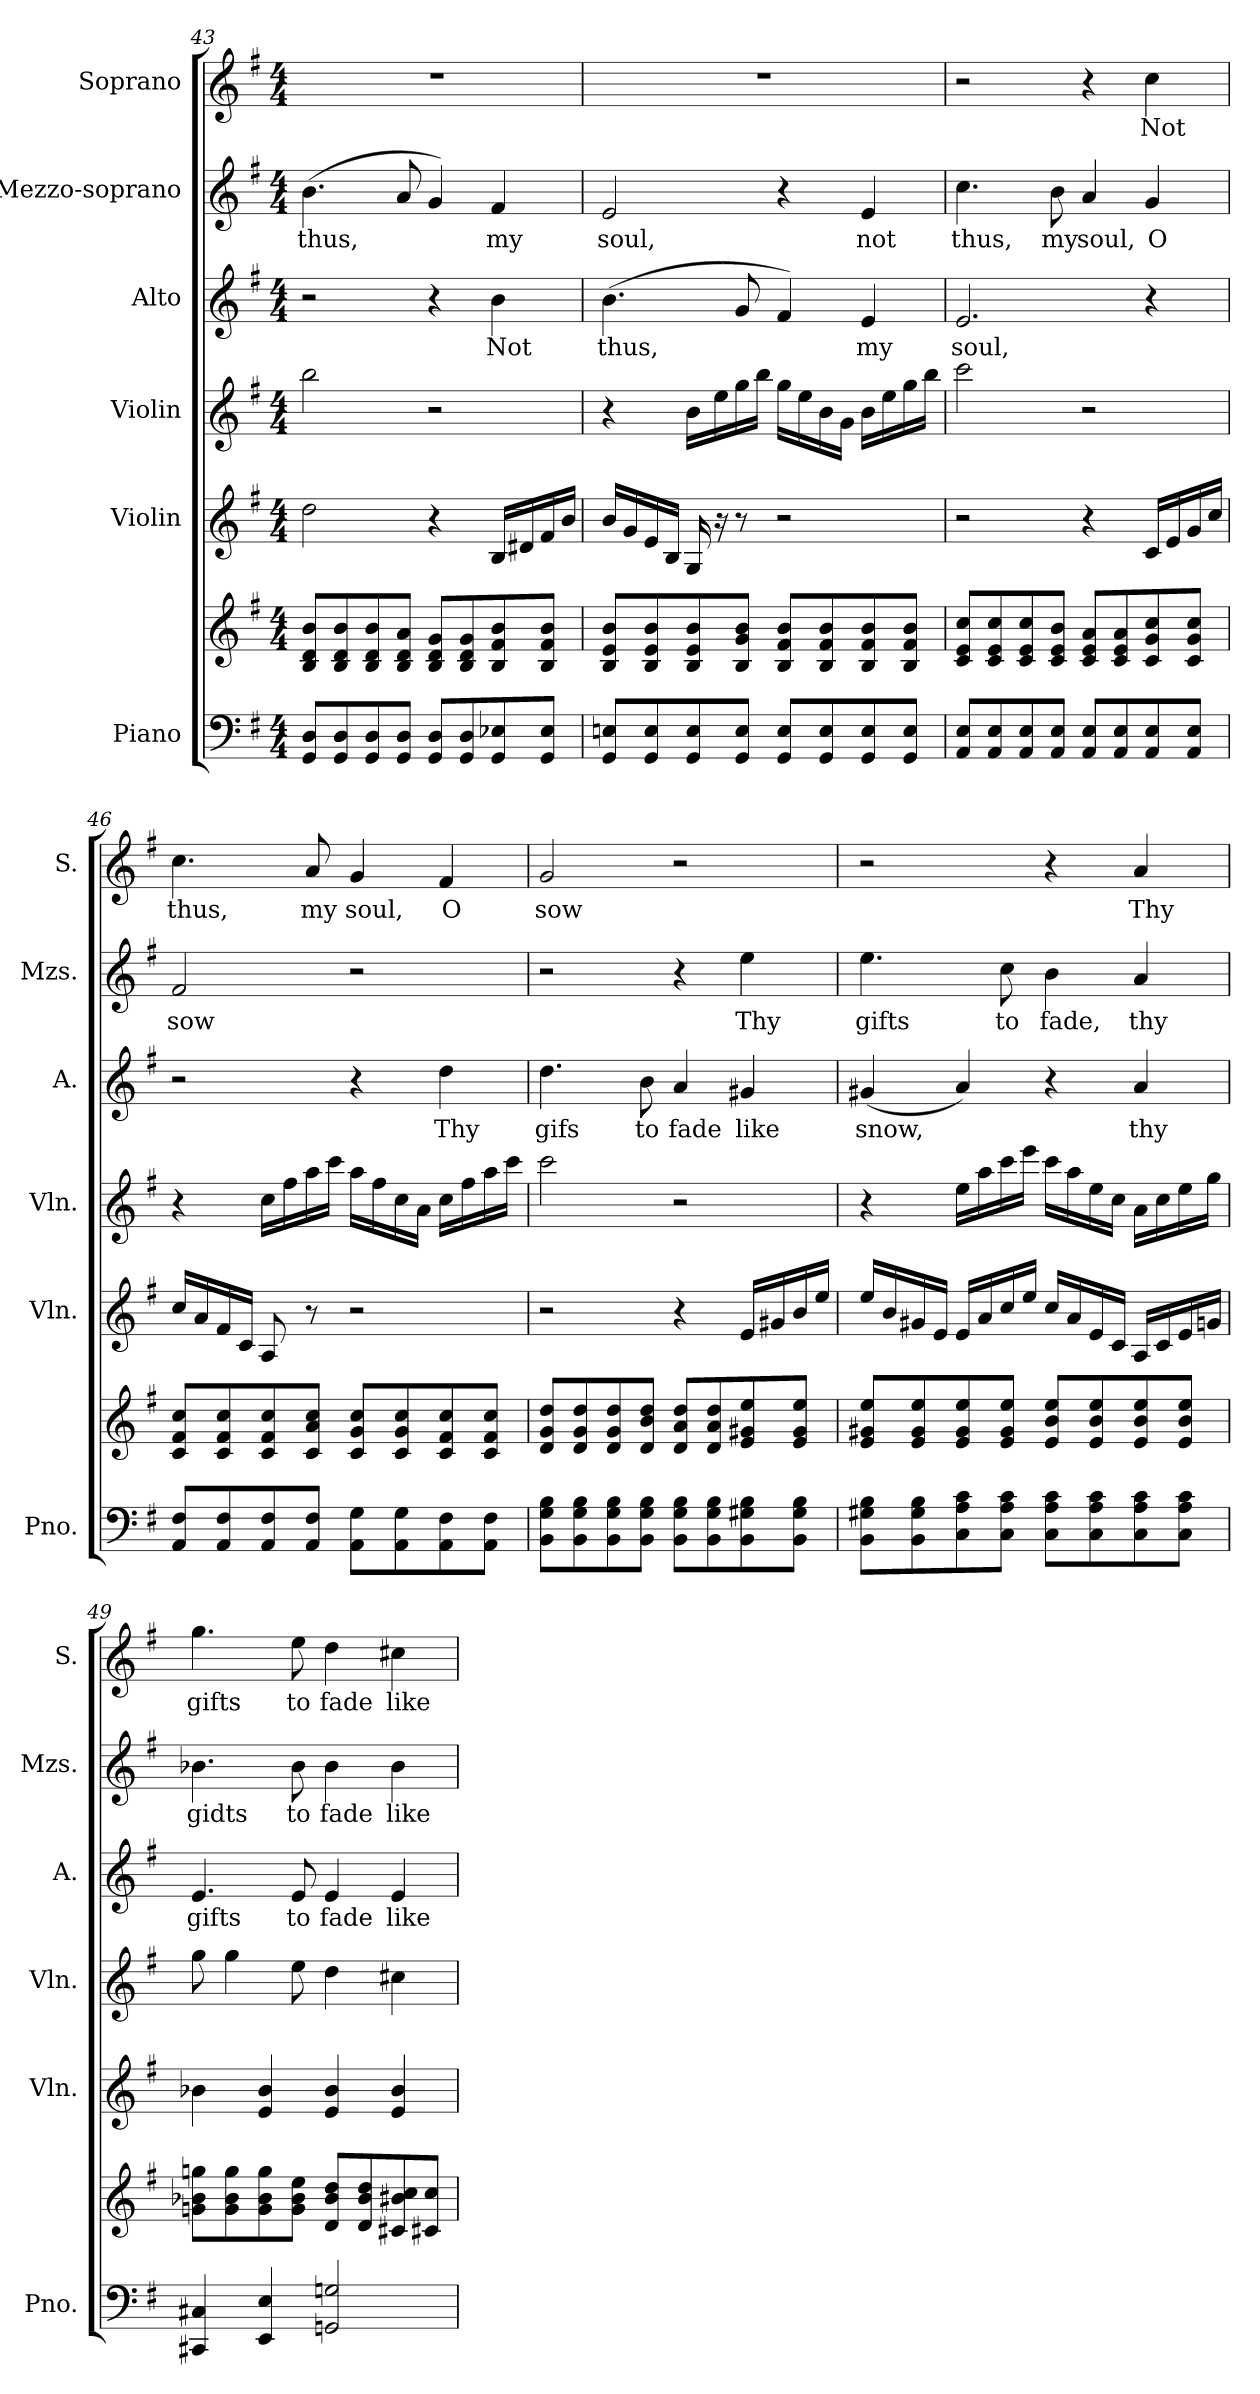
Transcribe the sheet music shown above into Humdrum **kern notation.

**kern	**kern	**kern	**kern	**kern	**text	**kern	**text	**kern	**text
*part6	*part6	*part5	*part4	*part3	*part3	*part2	*part2	*part1	*part1
*staff7	*staff6	*staff5	*staff4	*staff3	*staff3	*staff2	*staff2	*staff1	*staff1
*I"Piano	*	*I"Violin	*I"Violin	*I"Alto	*	*I"Mezzo-soprano	*	*I"Soprano	*
*I'Pno.	*	*I'Vln.	*I'Vln.	*I'A.	*	*I'Mzs.	*	*I'S.	*
*clefF4	*clefG2	*clefG2	*clefG2	*clefG2	*	*clefG2	*	*clefG2	*
*k[f#]	*k[f#]	*k[f#]	*k[f#]	*k[f#]	*	*k[f#]	*	*k[f#]	*
*M4/4	*M4/4	*M4/4	*M4/4	*M4/4	*	*M4/4	*	*M4/4	*
=43	=43	=43	=43	=43	=43	=43	=43	=43	=43
!	!	!	!	!	!	!	!LO:LY:b	!	!
8GG/ 8D/L	8B/ 8d/ 8b/L	2dd\	2bb\	2r	.	(4.b\	thus,	1r	.
8GG/ 8D/	8B/ 8d/ 8b/	.	.	.	.	.	.	.	.
8GG/ 8D/	8B/ 8d/ 8b/	.	.	.	.	.	.	.	.
8GG/ 8D/J	8B/ 8d/ 8a/J	.	.	.	.	8a/	.	.	.
8GG/ 8D/L	8B/ 8d/ 8g/L	4r	2r	4r	.	4g/)	.	.	.
8GG/ 8D/	8B/ 8d/ 8g/	.	.	.	.	.	.	.	.
!	!	!	!	!	!LO:LY:b	!	!LO:LY:b	!	!
8GG/ 8E-X/	8B/ 8f#/ 8b/	16B/LL	.	4b\	Not	4f#/	my	.	.
.	.	16d#X/	.	.	.	.	.	.	.
8GG/ 8E-/J	8B/ 8f#/ 8b/J	16f#/	.	.	.	.	.	.	.
.	.	16b/JJ	.	.	.	.	.	.	.
=44	=44	=44	=44	=44	=44	=44	=44	=44	=44
!	!	!	!	!	!LO:LY:b	!	!LO:LY:b	!	!
8GG/ 8En/L	8B/ 8e/ 8b/L	16b/LL	4r	(4.b\	thus,	2e/	soul,	1r	.
.	.	16g/	.	.	.	.	.	.	.
8GG/ 8E/	8B/ 8e/ 8b/	16e/	.	.	.	.	.	.	.
.	.	16B/JJ	.	.	.	.	.	.	.
8GG/ 8E/	8B/ 8e/ 8b/	16G/	16b\LL	.	.	.	.	.	.
.	.	16r	16ee\	.	.	.	.	.	.
8GG/ 8E/J	8B/ 8g/ 8b/J	8r	16gg\	8g/	.	.	.	.	.
.	.	.	16bb\JJ	.	.	.	.	.	.
8GG/ 8E/L	8B/ 8f#/ 8b/L	2r	16gg\LL	4f#/)	.	4r	.	.	.
.	.	.	16ee\	.	.	.	.	.	.
8GG/ 8E/	8B/ 8f#/ 8b/	.	16b\	.	.	.	.	.	.
.	.	.	16g\JJ	.	.	.	.	.	.
!	!	!	!	!	!LO:LY:b	!	!LO:LY:b	!	!
8GG/ 8E/	8B/ 8f#/ 8b/	.	16b\LL	4e/	my	4e/	not	.	.
.	.	.	16ee\	.	.	.	.	.	.
8GG/ 8E/J	8B/ 8f#/ 8b/J	.	16gg\	.	.	.	.	.	.
.	.	.	16bb\JJ	.	.	.	.	.	.
!!LO:LB:g=z
=45	=45	=45	=45	=45	=45	=45	=45	=45	=45
!	!	!	!	!	!LO:LY:b	!	!LO:LY:b	!	!
8AA/ 8E/L	8c/ 8e/ 8cc/L	2r	2ccc\	2.e/	soul,	4.cc\	thus,	2r	.
8AA/ 8E/	8c/ 8e/ 8cc/	.	.	.	.	.	.	.	.
8AA/ 8E/	8c/ 8e/ 8cc/	.	.	.	.	.	.	.	.
!	!	!	!	!	!	!	!LO:LY:b	!	!
8AA/ 8E/J	8c/ 8e/ 8b/J	.	.	.	.	8b\	my	.	.
!	!	!	!	!	!	!	!LO:LY:b	!	!
8AA/ 8E/L	8c/ 8e/ 8a/L	4r	2r	.	.	4a/	soul,	4r	.
8AA/ 8E/	8c/ 8e/ 8a/	.	.	.	.	.	.	.	.
!	!	!	!	!	!	!	!LO:LY:b	!	!LO:LY:b
8AA/ 8E/	8c/ 8g/ 8cc/	16c/LL	.	4r	.	4g/	O	4cc\	Not
.	.	16e/	.	.	.	.	.	.	.
8AA/ 8E/J	8c/ 8g/ 8cc/J	16g/	.	.	.	.	.	.	.
.	.	16cc/JJ	.	.	.	.	.	.	.
=46	=46	=46	=46	=46	=46	=46	=46	=46	=46
!	!	!	!	!	!	!	!LO:LY:b	!	!LO:LY:b
8AA/ 8F#/L	8c/ 8f#/ 8cc/L	16cc/LL	4r	2r	.	2f#/	sow	4.cc\	thus,
.	.	16a/	.	.	.	.	.	.	.
8AA/ 8F#/	8c/ 8f#/ 8cc/	16f#/	.	.	.	.	.	.	.
.	.	16c/JJ	.	.	.	.	.	.	.
8AA/ 8F#/	8c/ 8f#/ 8cc/	8A/	16cc\LL	.	.	.	.	.	.
.	.	.	16ff#\	.	.	.	.	.	.
!	!	!	!	!	!	!	!	!	!LO:LY:b
8AA/ 8F#/J	8c/ 8a/ 8cc/J	8r	16aa\	.	.	.	.	8a/	my
.	.	.	16ccc\JJ	.	.	.	.	.	.
!	!	!	!	!	!	!	!	!	!LO:LY:b
8AA\ 8G\L	8c/ 8g/ 8cc/L	2r	16aa\LL	4r	.	2r	.	4g/	soul,
.	.	.	16ff#\	.	.	.	.	.	.
8AA\ 8G\	8c/ 8g/ 8cc/	.	16cc\	.	.	.	.	.	.
.	.	.	16a\JJ	.	.	.	.	.	.
!	!	!	!	!	!LO:LY:b	!	!	!	!LO:LY:b
8AA\ 8F#\	8c/ 8f#/ 8cc/	.	16cc\LL	4dd\	Thy	.	.	4f#/	O
.	.	.	16ff#\	.	.	.	.	.	.
8AA\ 8F#\J	8c/ 8f#/ 8cc/J	.	16aa\	.	.	.	.	.	.
.	.	.	16ccc\JJ	.	.	.	.	.	.
=47	=47	=47	=47	=47	=47	=47	=47	=47	=47
!	!	!	!	!	!LO:LY:b	!	!	!	!LO:LY:b
8BB\ 8G\ 8B\L	8d/ 8g/ 8dd/L	2r	2ccc\	4.dd\	gifs	2r	.	2g/	sow
8BB\ 8G\ 8B\	8d/ 8g/ 8dd/	.	.	.	.	.	.	.	.
8BB\ 8G\ 8B\	8d/ 8g/ 8dd/	.	.	.	.	.	.	.	.
!	!	!	!	!	!LO:LY:b	!	!	!	!
8BB\ 8G\ 8B\J	8d/ 8b/ 8dd/J	.	.	8b\	to	.	.	.	.
!	!	!	!	!	!LO:LY:b	!	!	!	!
8BB\ 8G\ 8B\L	8d/ 8a/ 8dd/L	4r	2r	4a/	fade	4r	.	2r	.
8BB\ 8G\ 8B\	8d/ 8a/ 8dd/	.	.	.	.	.	.	.	.
!	!	!	!	!	!LO:LY:b	!	!LO:LY:b	!	!
8BB\ 8G#X\ 8B\	8e/ 8g#X/ 8ee/	16e/LL	.	4g#X/	like	4ee\	Thy	.	.
.	.	16g#X/	.	.	.	.	.	.	.
8BB\ 8G#\ 8B\J	8e/ 8g#/ 8ee/J	16b/	.	.	.	.	.	.	.
.	.	16ee/JJ	.	.	.	.	.	.	.
!!LO:PB:g=z
=48	=48	=48	=48	=48	=48	=48	=48	=48	=48
!	!	!	!	!	!LO:LY:b	!	!LO:LY:b	!	!
8BB\ 8G#X\ 8B\L	8e/ 8g#X/ 8ee/L	16ee/LL	4r	(4g#X/	snow,	4.ee\	gifts	2r	.
.	.	16b/	.	.	.	.	.	.	.
8BB\ 8G#\ 8B\	8e/ 8g#/ 8ee/	16g#X/	.	.	.	.	.	.	.
.	.	16e/JJ	.	.	.	.	.	.	.
8C\ 8A\ 8c\	8e/ 8g#/ 8ee/	16e/LL	16ee\LL	4a/)	.	.	.	.	.
.	.	16a/	16aa\	.	.	.	.	.	.
!	!	!	!	!	!	!	!LO:LY:b	!	!
8C\ 8A\ 8c\J	8e/ 8g#/ 8ee/J	16cc/	16ccc\	.	.	8cc\	to	.	.
.	.	16ee/JJ	16eee\JJ	.	.	.	.	.	.
!	!	!	!	!	!	!	!LO:LY:b	!	!
8C\ 8A\ 8c\L	8e/ 8b/ 8ee/L	16cc/LL	16ccc\LL	4r	.	4b\	fade,	4r	.
.	.	16a/	16aa\	.	.	.	.	.	.
8C\ 8A\ 8c\	8e/ 8b/ 8ee/	16e/	16ee\	.	.	.	.	.	.
.	.	16c/JJ	16cc\JJ	.	.	.	.	.	.
!	!	!	!	!	!LO:LY:b	!	!LO:LY:b	!	!LO:LY:b
8C\ 8A\ 8c\	8e/ 8b/ 8ee/	16A/LL	16a\LL	4a/	thy	4a/	thy	4a/	Thy
.	.	16c/	16cc\	.	.	.	.	.	.
8C\ 8A\ 8c\J	8e/ 8b/ 8ee/J	16e/	16ee\	.	.	.	.	.	.
.	.	16gn/JJ	16gg\JJ	.	.	.	.	.	.
=49	=49	=49	=49	=49	=49	=49	=49	=49	=49
!	!	!	!	!	!LO:LY:b	!	!LO:LY:b	!	!LO:LY:b
4CC#X/ 4C#X/	8gn\ 8b-X\ 8ggn\L	4b-X\	8gg\	4.e/	gifts	4.b-X\	gidts	4.gg\	gifts
.	8g\ 8b-\ 8gg\	.	4gg\	.	.	.	.	.	.
4EE/ 4E/	8g\ 8b-\ 8gg\	4e/ 4b-/	.	.	.	.	.	.	.
!	!	!	!	!	!LO:LY:b	!	!LO:LY:b	!	!LO:LY:b
.	8g\ 8b-\ 8ee\J	.	8ee\	8e/	to	8b-\	to	8ee\	to
!	!	!	!	!	!LO:LY:b	!	!LO:LY:b	!	!LO:LY:b
2GGn/ 2Gn/	8d/ 8b-/ 8dd/L	4e/ 4b-/	4dd\	4e/	fade	4b-\	fade	4dd\	fade
.	8d/ 8b-/ 8dd/	.	.	.	.	.	.	.	.
!	!	!	!	!	!LO:LY:b	!	!LO:LY:b	!	!LO:LY:b
.	8c#X/ 8b#X/ 8cc/	4e/ 4b-/	4cc#X\	4e/	like	4b-\	like	4cc#X\	like
.	8c#X/ 8cc/J	.	.	.	.	.	.	.	.
=	=	=	=	=	=	=	=	=	=
*-	*-	*-	*-	*-	*-	*-	*-	*-	*-
